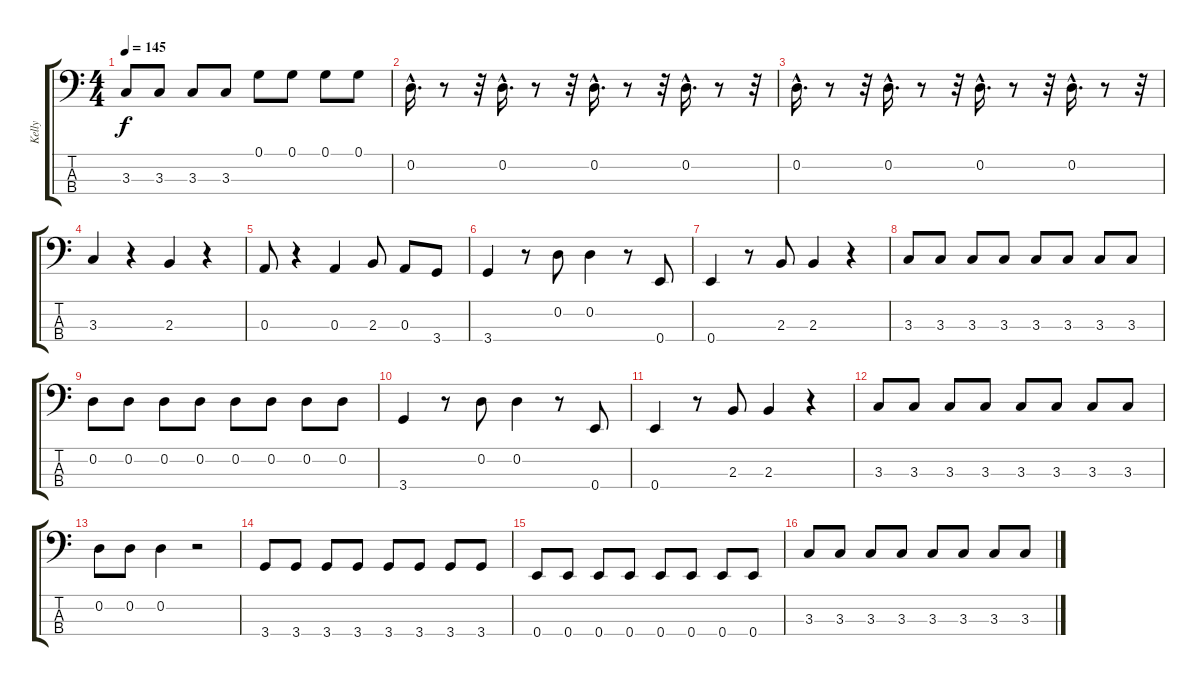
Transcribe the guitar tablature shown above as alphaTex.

\track ("Kelly" "Kelly") {instrument electricbasspick}
\staff {score tabs}
\tuning (G2 D2 A1 E1) {hide}
\ts (4 4)
\tempo 145
\clef f4
\ks c
3.3.8{dy f} 3.3.8 3.3.8 3.3.8 0.1.8 0.1.8 0.1.8 0.1.8 |
0.2{hac}.16{d} r.8 r.32 0.2{hac}.16{d} r.8 r.32 0.2{hac}.16{d} r.8 r.32 0.2{hac}.16{d} r.8 r.32 |
0.2{hac}.16{d} r.8 r.32 0.2{hac}.16{d} r.8 r.32 0.2{hac}.16{d} r.8 r.32 0.2{hac}.16{d} r.8 r.32 |
3.3.4 r.4 2.3.4 r.4 |
0.3.8 r.4 0.3.4 2.3.8 0.3.8 3.4.8 |
3.4.4 r.8 0.2.8 0.2.4 r.8 0.4.8 |
0.4.4 r.8 2.3.8 2.3.4 r.4 |
3.3.8 3.3.8 3.3.8 3.3.8 3.3.8 3.3.8 3.3.8 3.3.8 |
0.2.8 0.2.8 0.2.8 0.2.8 0.2.8 0.2.8 0.2.8 0.2.8 |
3.4.4 r.8 0.2.8 0.2.4 r.8 0.4.8 |
0.4.4 r.8 2.3.8 2.3.4 r.4 |
3.3.8 3.3.8 3.3.8 3.3.8 3.3.8 3.3.8 3.3.8 3.3.8 |
0.2.8 0.2.8 0.2.4 r.2 |
3.4.8 3.4.8 3.4.8 3.4.8 3.4.8 3.4.8 3.4.8 3.4.8 |
0.4.8 0.4.8 0.4.8 0.4.8 0.4.8 0.4.8 0.4.8 0.4.8 |
3.3.8 3.3.8 3.3.8 3.3.8 3.3.8 3.3.8 3.3.8 3.3.8
